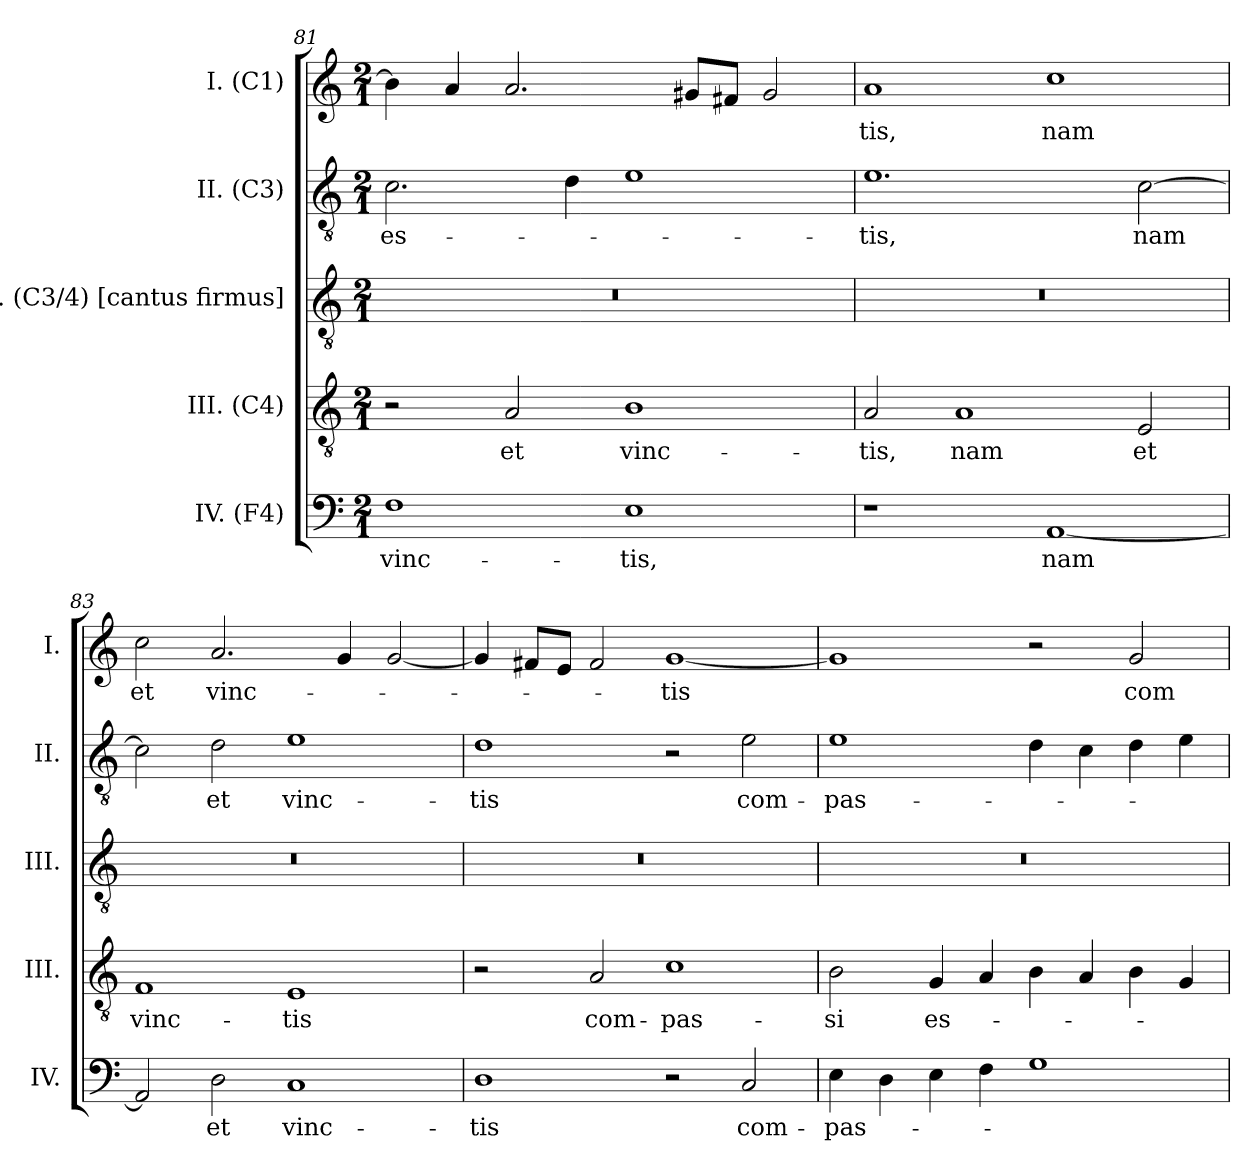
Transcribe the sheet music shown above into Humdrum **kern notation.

**kern	**text	**kern	**text	**kern	**kern	**text	**kern	**text
*part5	*part5	*part4	*part4	*part3	*part2	*part2	*part1	*part1
*staff5	*staff5	*staff4	*staff4	*staff3	*staff2	*staff2	*staff1	*staff1
*I"IV. (F4)	*	*I"III. (C4)	*	*I"III. (C3/4) [cantus firmus]	*I"II. (C3)	*	*I"I. (C1)	*
*I'IV.	*	*I'III.	*	*I'III.	*I'II.	*	*I'I.	*
!!LO:LB:g=z
*clefF4	*	*clefGv2	*	*clefGv2	*clefGv2	*	*clefG2	*
*	*	*ITrd7c12	*	*ITrd7c12	*	*	*	*
*k[]	*	*k[]	*	*k[]	*k[]	*	*k[]	*
*C:	*	*C:	*	*C:	*C:	*	*C:	*
*M2/1	*	*M2/1	*	*M2/1	*M2/1	*	*M2/1	*
=81	=81	=81	=81	=81	=81	=81	=81	=81
!	!LO:LY:b:color=#000000	!	!	!LO:N:vis=1	!	!	!	!
!	!	!	!	!	!	!LO:LY:b:color=#000000	!	!
1Fi	vinc-	2r	.	0r	2.ci\	es-	4bi\]	.
.	.	.	.	.	.	.	4ai/	.
!	!	!	!LO:LY:b:color=#000000	!	!	!	!	!
.	.	2AAi/	et	.	.	.	2.ai/	.
.	.	.	.	.	4di\	.	.	.
!	!LO:LY:b:color=#000000	!	!	!	!	!	!	!
!	!	!	!LO:LY:b:color=#000000	!	!	!	!	!
1Ei	-tis,	1BBi	vinc-	.	1ei	.	.	.
.	.	.	.	.	.	.	8g#Xi/L	.
.	.	.	.	.	.	.	8f#i/J	.
.	.	.	.	.	.	.	2g#i/	.
=82	=82	=82	=82	=82	=82	=82	=82	=82
!	!	!	!LO:LY:b:color=#000000	!LO:N:vis=1	!	!	!	!
!	!	!	!	!	!	!LO:LY:b:color=#000000	!	!
!	!	!	!	!	!	!	!	!LO:LY:b:color=#000000
1r	.	2AAi/	-tis,	0r	1.ei	-tis,	1ai	-tis,
!	!	!	!LO:LY:b:color=#000000	!	!	!	!	!
.	.	1AAi	nam	.	.	.	.	.
!	!LO:LY:b:color=#000000	!	!	!	!	!	!	!
!	!	!	!	!	!	!	!	!LO:LY:b:color=#000000
[1AAi	nam	.	.	.	.	.	1cci	nam
!	!	!	!LO:LY:b:color=#000000	!	!	!	!	!
!	!	!	!	!	!	!LO:LY:b:color=#000000	!	!
.	.	2EEi/	et	.	[2ci\	nam	.	.
=83	=83	=83	=83	=83	=83	=83	=83	=83
!	!	!	!LO:LY:b:color=#000000	!LO:N:vis=1	!	!	!	!
!	!	!	!	!	!	!	!	!LO:LY:b:color=#000000
2AAi/]	.	1FFi	vinc-	0r	2ci\]	.	2cci\	et
!	!LO:LY:b:color=#000000	!	!	!	!	!	!	!
!	!	!	!	!	!	!LO:LY:b:color=#000000	!	!
!	!	!	!	!	!	!	!	!LO:LY:b:color=#000000
2Di\	et	.	.	.	2di\	et	2.ai/	vinc-
!	!LO:LY:b:color=#000000	!	!	!	!	!	!	!
!	!	!	!LO:LY:b:color=#000000	!	!	!	!	!
!	!	!	!	!	!	!LO:LY:b:color=#000000	!	!
1Ci	vinc-	1EEi	-tis	.	1ei	vinc-	.	.
.	.	.	.	.	.	.	4gi/	.
.	.	.	.	.	.	.	[2gi/	.
=84	=84	=84	=84	=84	=84	=84	=84	=84
!	!LO:LY:b:color=#000000	!	!	!LO:N:vis=1	!	!	!	!
!	!	!	!	!	!	!LO:LY:b:color=#000000	!	!
1Di	-tis	2r	.	0r	1di	-tis	4gi/]	.
.	.	.	.	.	.	.	8f#Xi/L	.
.	.	.	.	.	.	.	8ei/J	.
!	!	!	!LO:LY:b:color=#000000	!	!	!	!	!
.	.	2AAi/	com-	.	.	.	2f#i/	.
!	!	!	!LO:LY:b:color=#000000	!	!	!	!	!
!	!	!	!	!	!	!	!	!LO:LY:b:color=#000000
2r	.	1Ci	-pas-	.	2r	.	[1gi	-tis
!	!LO:LY:b:color=#000000	!	!	!	!	!	!	!
!	!	!	!	!	!	!LO:LY:b:color=#000000	!	!
2Ci/	com-	.	.	.	2ei\	com-	.	.
!!LO:LB:g=z
=85	=85	=85	=85	=85	=85	=85	=85	=85
!	!LO:LY:b:color=#000000	!	!	!	!	!	!	!
!	!	!	!LO:LY:b:color=#000000	!LO:N:vis=1	!	!	!	!
!	!	!	!	!	!	!LO:LY:b:color=#000000	!	!
4Ei\	-pas-	2BBi\	-si	0r	1ei	-pas-	1gi]	.
4Di\	.	.	.	.	.	.	.	.
!	!	!	!LO:LY:b:color=#000000	!	!	!	!	!
4Ei\	.	4GGi/	es-	.	.	.	.	.
4Fi\	.	4AAi/	.	.	.	.	.	.
1Gi	.	4BBi\	.	.	4di\	.	2r	.
.	.	4AAi/	.	.	4ci\	.	.	.
!	!	!	!	!	!	!	!	!LO:LY:b:color=#000000
.	.	4BBi\	.	.	4di\	.	2gi/	com-
.	.	4GGi/	.	.	4ei\	.	.	.
=	=	=	=	=	=	=	=	=
*-	*-	*-	*-	*-	*-	*-	*-	*-
